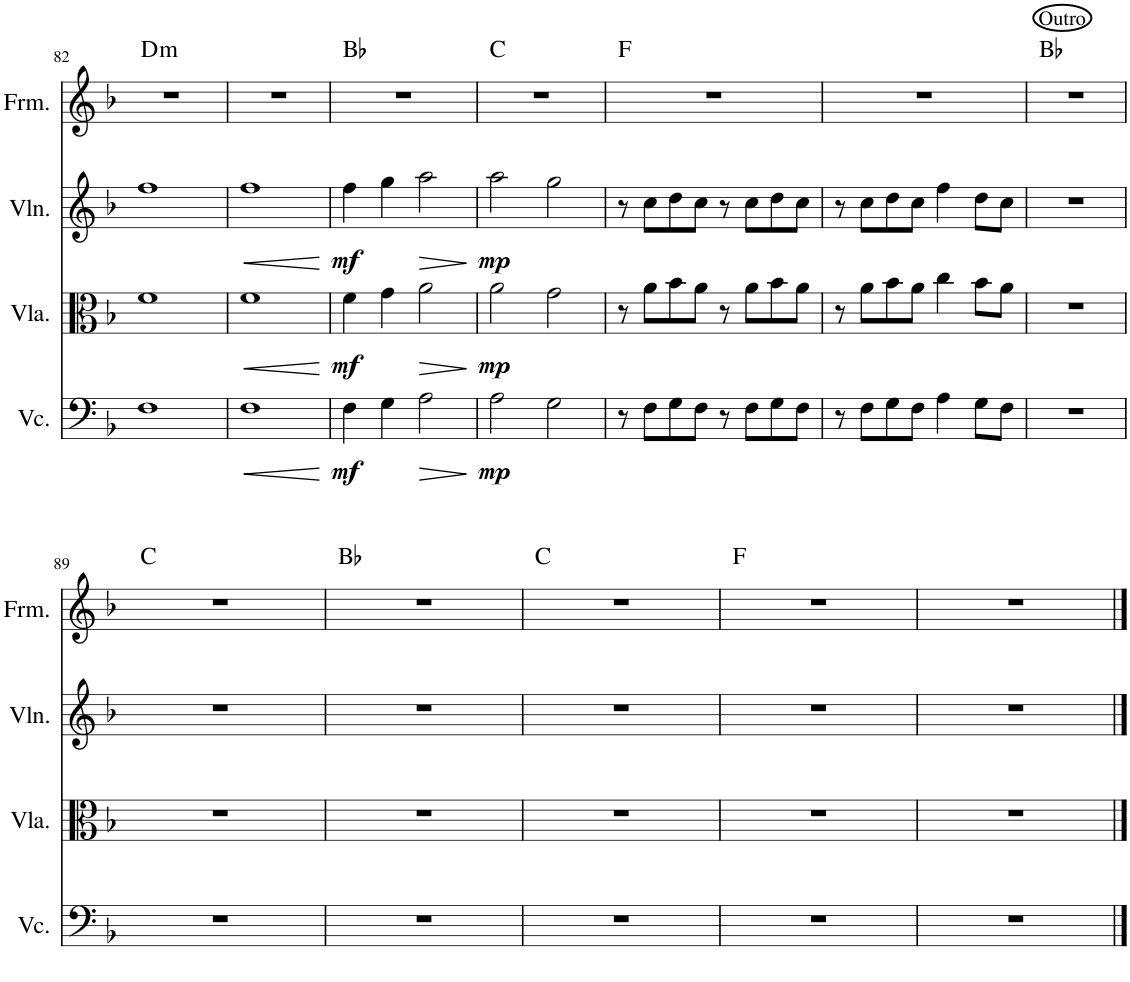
**kern	**dynam	**kern	**dynam	**kern	**dynam	**kern	**harte
*part4	*part4	*part3	*part3	*part2	*part2	*part1	*part1
*staff4	*staff4	*staff3	*staff3	*staff2	*staff2	*staff1	*
*I"Violoncello	*	*I"Viola	*	*I"Violin	*	*I"Form	*
*I'Vc.	*	*I'Vla.	*	*I'Vln.	*	*I'Frm.	*
!!LO:PB:g=z
*clefF4	*	*clefC3	*	*clefG2	*	*clefG2	*
*k[b-]	*	*k[b-]	*	*k[b-]	*	*k[b-]	*
*M4/4	*	*M4/4	*	*M4/4	*	*M4/4	*
=82	=82	=82	=82	=82	=82	=82	=82
!	!	!	!	!	!	!	!LO:H:kt=m
1F	.	1f	.	1ff	.	1r	D:min
=83	=83	=83	=83	=83	=83	=83	=83
!	!LO:HP:b	!	!LO:HP:b	!	!LO:HP:b	!	!
1F	<	1f	<	1ff	<	1r	.
.	[	.	[	.	[	.	.
=84	=84	=84	=84	=84	=84	=84	=84
!	!LO:DY:b	!	!LO:DY:b	!	!LO:DY:b	!	!
4F\	mf	4f\	mf	4ff\	mf	1r	Bb:maj
4G\	.	4g\	.	4gg\	.	.	.
!	!LO:HP:b	!	!LO:HP:b	!	!LO:HP:b	!	!
2A\	>	2a\	>	2aa\	>	.	.
.	]	.	]	.	]	.	.
=85	=85	=85	=85	=85	=85	=85	=85
!	!LO:DY:b	!	!LO:DY:b	!	!LO:DY:b	!	!
2A\	mp	2a\	mp	2aa\	mp	1r	C:maj
2G\	.	2g\	.	2gg\	.	.	.
=86	=86	=86	=86	=86	=86	=86	=86
8r	.	8r	.	8r	.	1r	F:maj
8F\L	.	8a\L	.	8cc\L	.	.	.
8G\	.	8b-\	.	8dd\	.	.	.
8F\J	.	8a\J	.	8cc\J	.	.	.
8r	.	8r	.	8r	.	.	.
8F\L	.	8a\L	.	8cc\L	.	.	.
8G\	.	8b-\	.	8dd\	.	.	.
8F\J	.	8a\J	.	8cc\J	.	.	.
=87	=87	=87	=87	=87	=87	=87	=87
8r	.	8r	.	8r	.	1r	.
8F\L	.	8a\L	.	8cc\L	.	.	.
8G\	.	8b-\	.	8dd\	.	.	.
8F\J	.	8a\J	.	8cc\J	.	.	.
4A\	.	4cc\	.	4ff\	.	.	.
8G\L	.	8b-\L	.	8dd\L	.	.	.
8F\J	.	8a\J	.	8cc\J	.	.	.
=88	=88	=88	=88	=88	=88	=88	=88
!	!	!	!	!	!	!LO:TX:a:t=Outro	!
1r	.	1r	.	1r	.	1r	Bb:maj
!!LO:LB:g=z
=89	=89	=89	=89	=89	=89	=89	=89
1r	.	1r	.	1r	.	1r	C:maj
=90	=90	=90	=90	=90	=90	=90	=90
1r	.	1r	.	1r	.	1r	Bb:maj
=91	=91	=91	=91	=91	=91	=91	=91
1r	.	1r	.	1r	.	1r	C:maj
=92	=92	=92	=92	=92	=92	=92	=92
1r	.	1r	.	1r	.	1r	F:maj
=93	=93	=93	=93	=93	=93	=93	=93
1r	.	1r	.	1r	.	1r	.
==	==	==	==	==	==	==	==
*-	*-	*-	*-	*-	*-	*-	*-
